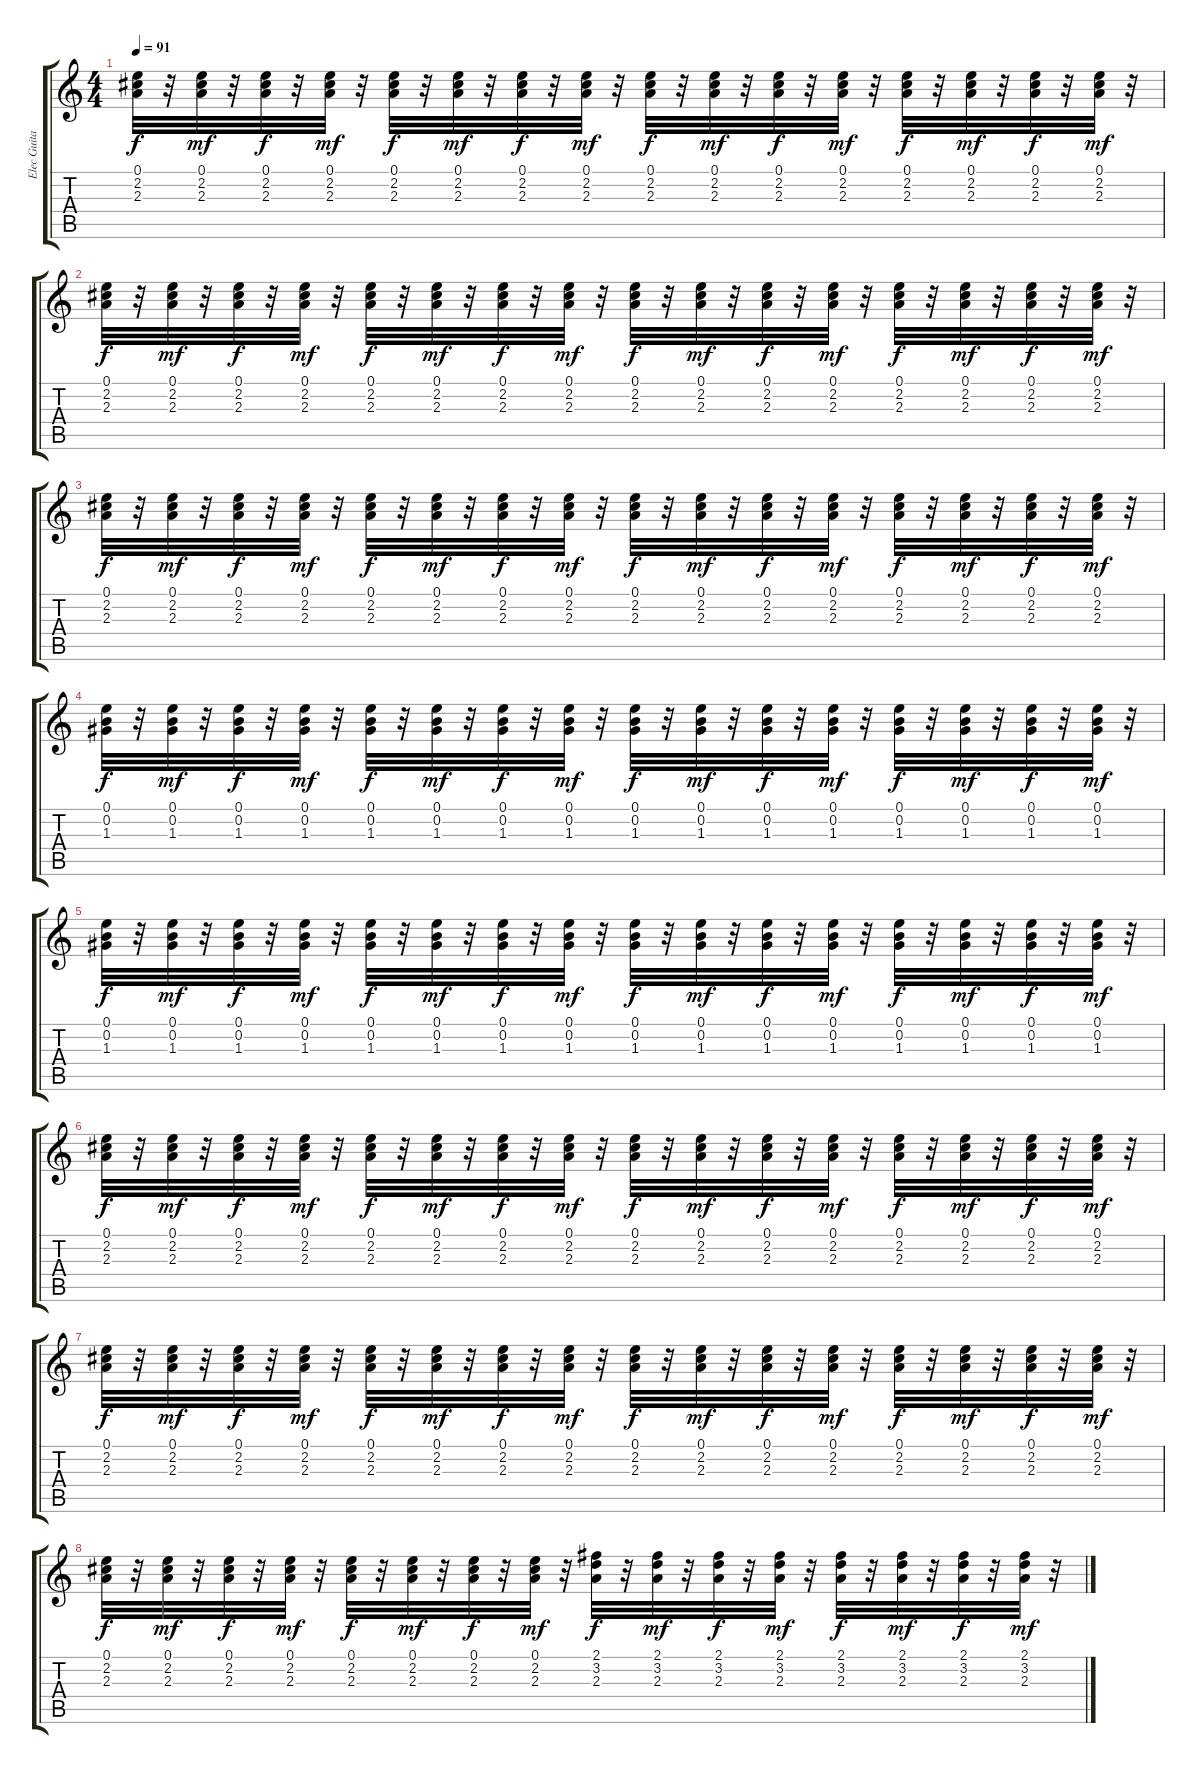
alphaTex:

\track ("Elec Guitar" "Elec Guita") {instrument electricguitarjazz}
\staff {score tabs}
\tuning (E4 B3 G3 D3 A2 E2) {hide}
\ts (4 4)
\tempo 91
\clef g2
\ks c
(0.1 2.2 2.3).32{dy f} r.32 (0.1 2.2 2.3).32{dy mf} r.32 (0.1 2.2 2.3).32{dy f} r.32 (0.1 2.2 2.3).32{dy mf} r.32 (0.1 2.2 2.3).32{dy f} r.32 (0.1 2.2 2.3).32{dy mf} r.32 (0.1 2.2 2.3).32{dy f} r.32 (0.1 2.2 2.3).32{dy mf} r.32 (0.1 2.2 2.3).32{dy f} r.32 (0.1 2.2 2.3).32{dy mf} r.32 (0.1 2.2 2.3).32{dy f} r.32 (0.1 2.2 2.3).32{dy mf} r.32 (0.1 2.2 2.3).32{dy f} r.32 (0.1 2.2 2.3).32{dy mf} r.32 (0.1 2.2 2.3).32{dy f} r.32 (0.1 2.2 2.3).32{dy mf} r.32 |
(0.1 2.2 2.3).32{dy f} r.32 (0.1 2.2 2.3).32{dy mf} r.32 (0.1 2.2 2.3).32{dy f} r.32 (0.1 2.2 2.3).32{dy mf} r.32 (0.1 2.2 2.3).32{dy f} r.32 (0.1 2.2 2.3).32{dy mf} r.32 (0.1 2.2 2.3).32{dy f} r.32 (0.1 2.2 2.3).32{dy mf} r.32 (0.1 2.2 2.3).32{dy f} r.32 (0.1 2.2 2.3).32{dy mf} r.32 (0.1 2.2 2.3).32{dy f} r.32 (0.1 2.2 2.3).32{dy mf} r.32 (0.1 2.2 2.3).32{dy f} r.32 (0.1 2.2 2.3).32{dy mf} r.32 (0.1 2.2 2.3).32{dy f} r.32 (0.1 2.2 2.3).32{dy mf} r.32 |
(0.1 2.2 2.3).32{dy f} r.32 (0.1 2.2 2.3).32{dy mf} r.32 (0.1 2.2 2.3).32{dy f} r.32 (0.1 2.2 2.3).32{dy mf} r.32 (0.1 2.2 2.3).32{dy f} r.32 (0.1 2.2 2.3).32{dy mf} r.32 (0.1 2.2 2.3).32{dy f} r.32 (0.1 2.2 2.3).32{dy mf} r.32 (0.1 2.2 2.3).32{dy f} r.32 (0.1 2.2 2.3).32{dy mf} r.32 (0.1 2.2 2.3).32{dy f} r.32 (0.1 2.2 2.3).32{dy mf} r.32 (0.1 2.2 2.3).32{dy f} r.32 (0.1 2.2 2.3).32{dy mf} r.32 (0.1 2.2 2.3).32{dy f} r.32 (0.1 2.2 2.3).32{dy mf} r.32 |
(0.1 0.2 1.3).32{dy f} r.32 (0.1 0.2 1.3).32{dy mf} r.32 (0.1 0.2 1.3).32{dy f} r.32 (0.1 0.2 1.3).32{dy mf} r.32 (0.1 0.2 1.3).32{dy f} r.32 (0.1 0.2 1.3).32{dy mf} r.32 (0.1 0.2 1.3).32{dy f} r.32 (0.1 0.2 1.3).32{dy mf} r.32 (0.1 0.2 1.3).32{dy f} r.32 (0.1 0.2 1.3).32{dy mf} r.32 (0.1 0.2 1.3).32{dy f} r.32 (0.1 0.2 1.3).32{dy mf} r.32 (0.1 0.2 1.3).32{dy f} r.32 (0.1 0.2 1.3).32{dy mf} r.32 (0.1 0.2 1.3).32{dy f} r.32 (0.1 0.2 1.3).32{dy mf} r.32 |
(0.1 0.2 1.3).32{dy f} r.32 (0.1 0.2 1.3).32{dy mf} r.32 (0.1 0.2 1.3).32{dy f} r.32 (0.1 0.2 1.3).32{dy mf} r.32 (0.1 0.2 1.3).32{dy f} r.32 (0.1 0.2 1.3).32{dy mf} r.32 (0.1 0.2 1.3).32{dy f} r.32 (0.1 0.2 1.3).32{dy mf} r.32 (0.1 0.2 1.3).32{dy f} r.32 (0.1 0.2 1.3).32{dy mf} r.32 (0.1 0.2 1.3).32{dy f} r.32 (0.1 0.2 1.3).32{dy mf} r.32 (0.1 0.2 1.3).32{dy f} r.32 (0.1 0.2 1.3).32{dy mf} r.32 (0.1 0.2 1.3).32{dy f} r.32 (0.1 0.2 1.3).32{dy mf} r.32 |
(0.1 2.2 2.3).32{dy f} r.32 (0.1 2.2 2.3).32{dy mf} r.32 (0.1 2.2 2.3).32{dy f} r.32 (0.1 2.2 2.3).32{dy mf} r.32 (0.1 2.2 2.3).32{dy f} r.32 (0.1 2.2 2.3).32{dy mf} r.32 (0.1 2.2 2.3).32{dy f} r.32 (0.1 2.2 2.3).32{dy mf} r.32 (0.1 2.2 2.3).32{dy f} r.32 (0.1 2.2 2.3).32{dy mf} r.32 (0.1 2.2 2.3).32{dy f} r.32 (0.1 2.2 2.3).32{dy mf} r.32 (0.1 2.2 2.3).32{dy f} r.32 (0.1 2.2 2.3).32{dy mf} r.32 (0.1 2.2 2.3).32{dy f} r.32 (0.1 2.2 2.3).32{dy mf} r.32 |
(0.1 2.2 2.3).32{dy f} r.32 (0.1 2.2 2.3).32{dy mf} r.32 (0.1 2.2 2.3).32{dy f} r.32 (0.1 2.2 2.3).32{dy mf} r.32 (0.1 2.2 2.3).32{dy f} r.32 (0.1 2.2 2.3).32{dy mf} r.32 (0.1 2.2 2.3).32{dy f} r.32 (0.1 2.2 2.3).32{dy mf} r.32 (0.1 2.2 2.3).32{dy f} r.32 (0.1 2.2 2.3).32{dy mf} r.32 (0.1 2.2 2.3).32{dy f} r.32 (0.1 2.2 2.3).32{dy mf} r.32 (0.1 2.2 2.3).32{dy f} r.32 (0.1 2.2 2.3).32{dy mf} r.32 (0.1 2.2 2.3).32{dy f} r.32 (0.1 2.2 2.3).32{dy mf} r.32 |
(0.1 2.2 2.3).32{dy f} r.32 (0.1 2.2 2.3).32{dy mf} r.32 (0.1 2.2 2.3).32{dy f} r.32 (0.1 2.2 2.3).32{dy mf} r.32 (0.1 2.2 2.3).32{dy f} r.32 (0.1 2.2 2.3).32{dy mf} r.32 (0.1 2.2 2.3).32{dy f} r.32 (0.1 2.2 2.3).32{dy mf} r.32 (2.1 3.2 2.3).32{dy f} r.32 (2.1 3.2 2.3).32{dy mf} r.32 (2.1 3.2 2.3).32{dy f} r.32 (2.1 3.2 2.3).32{dy mf} r.32 (2.1 3.2 2.3).32{dy f} r.32 (2.1 3.2 2.3).32{dy mf} r.32 (2.1 3.2 2.3).32{dy f} r.32 (2.1 3.2 2.3).32{dy mf} r.32
